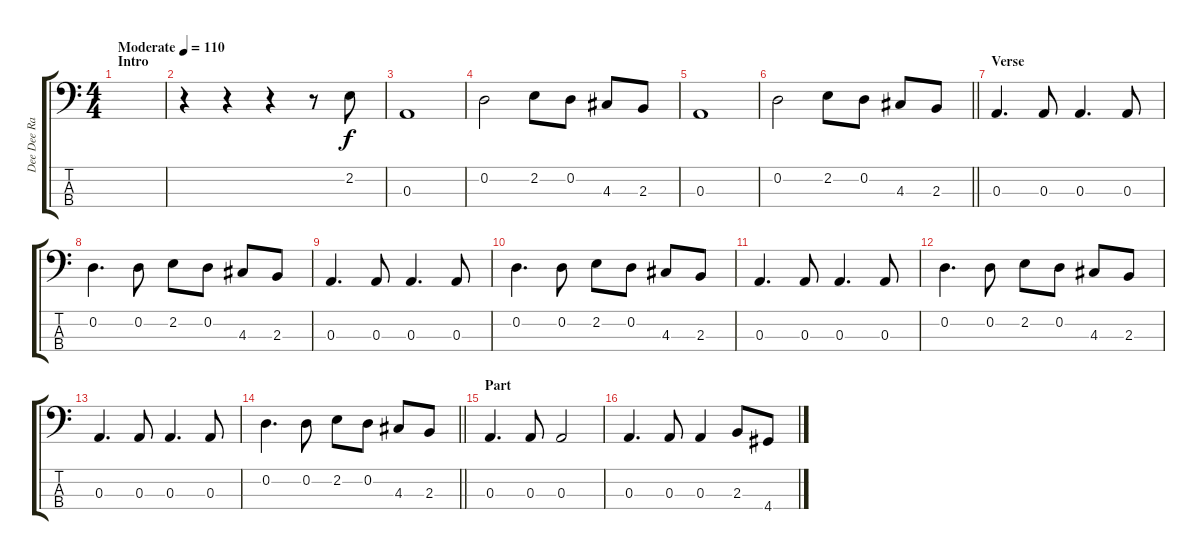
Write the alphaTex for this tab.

\track ("Dee Dee Ramone-Bass" "Dee Dee Ra") {instrument electricbasspick}
\staff {score tabs}
\tuning (G2 D2 A1 E1) {hide}
\ts (4 4)
\section ("" "Intro")
\tempo (110 "Moderate")
\clef f4
\ks c
|
r.4 r.4 r.4 r.8 2.2.8 |
0.3.1 |
0.2.2 2.2.8 0.2.8 4.3.8 2.3.8 |
0.3.1 |
\barLineRight lightlight
0.2.2 2.2.8 0.2.8 4.3.8 2.3.8 |
\section ("" "Verse")
0.3.4{d} 0.3.8 0.3.4{d} 0.3.8 |
0.2.4{d} 0.2.8 2.2.8 0.2.8 4.3.8 2.3.8 |
0.3.4{d} 0.3.8 0.3.4{d} 0.3.8 |
0.2.4{d} 0.2.8 2.2.8 0.2.8 4.3.8 2.3.8 |
0.3.4{d} 0.3.8 0.3.4{d} 0.3.8 |
0.2.4{d} 0.2.8 2.2.8 0.2.8 4.3.8 2.3.8 |
0.3.4{d} 0.3.8 0.3.4{d} 0.3.8 |
\barLineRight lightlight
0.2.4{d} 0.2.8 2.2.8 0.2.8 4.3.8 2.3.8 |
\section ("" "Part")
0.3.4{d} 0.3.8 0.3.2 |
0.3.4{d} 0.3.8 0.3.4 2.3.8 4.4.8
